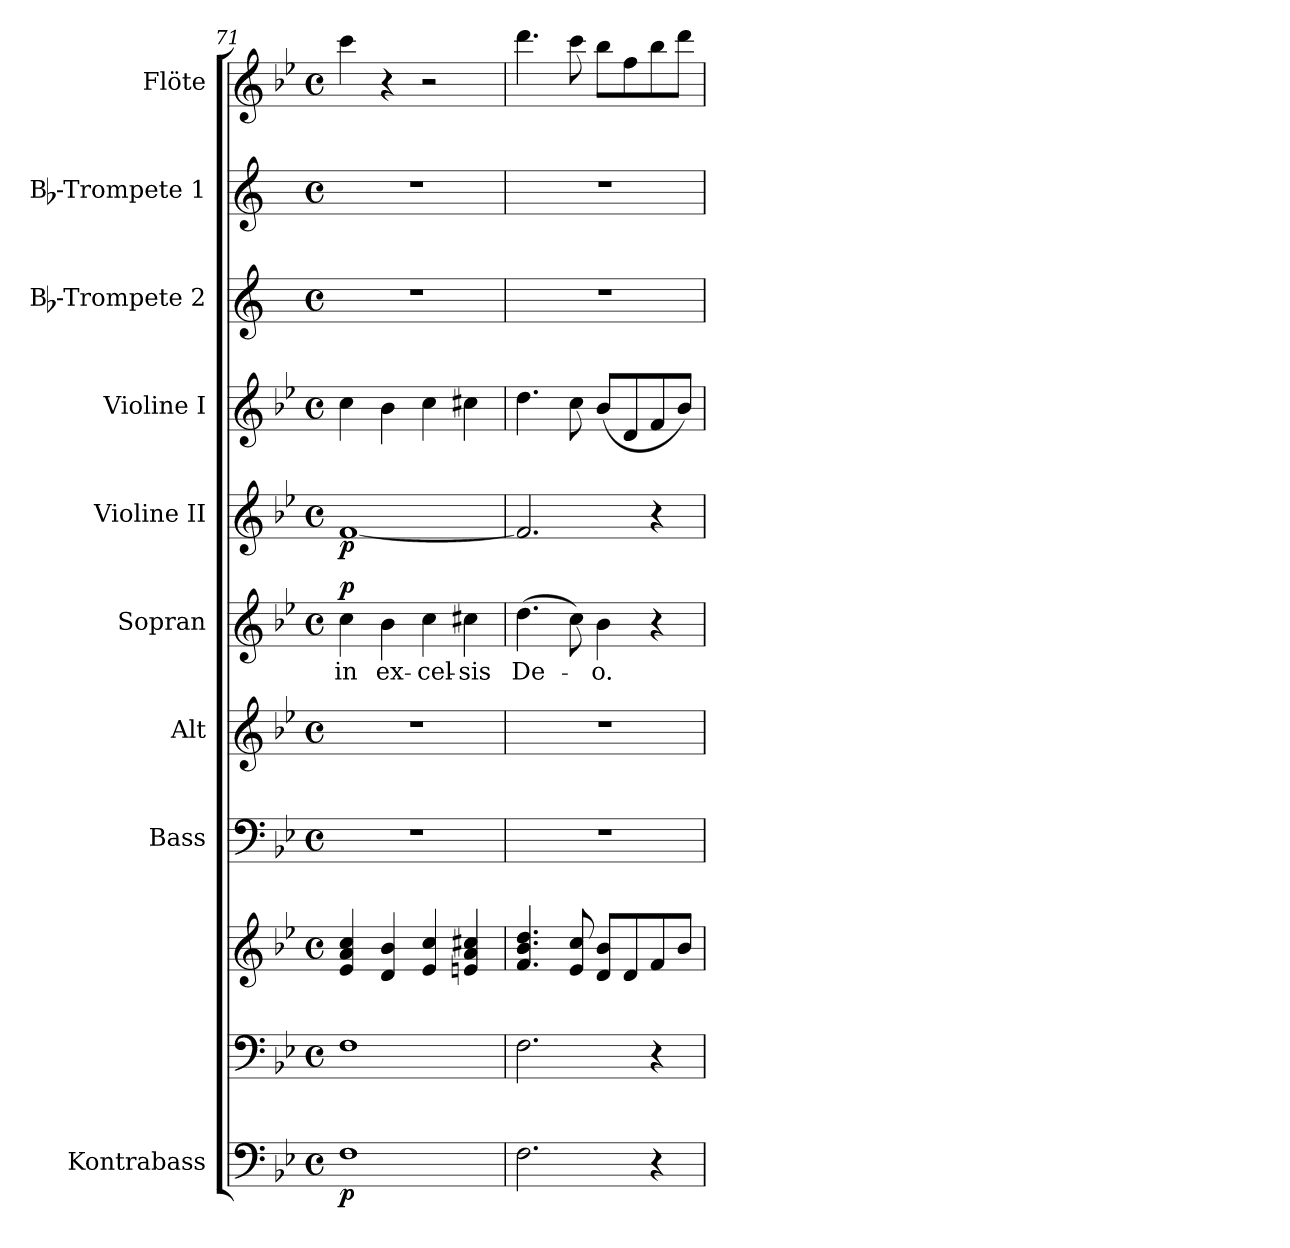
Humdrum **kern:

**kern	**dynam	**kern	**kern	**kern	**kern	**kern	**text	**dynam	**kern	**dynam	**kern	**kern	**kern	**kern
*part10	*part10	*part9	*part9	*part8	*part7	*part6	*part6	*part6	*part5	*part5	*part4	*part3	*part2	*part1
*staff11	*staff11	*staff10	*staff9	*staff8	*staff7	*staff6	*staff6	*staff6	*staff5	*staff5	*staff4	*staff3	*staff2	*staff1
*I"Kontrabass	*	*	*	*I"Bass	*I"Alt	*I"Sopran	*	*	*I"Violine II	*	*I"Violine I	*I"Bb-Trompete 2	*I"Bb-Trompete 1	*I"Flöte
*I'Kb.	*	*	*	*I'B.	*I'A.	*I'S.	*	*	*I'Vl. II	*	*I'Vl. I	*I'Bb Trp. 2	*I'Bb Trp. 1	*I'Fl.
*clefF4	*	*clefF4	*clefG2	*clefF4	*clefG2	*clefG2	*	*	*clefG2	*	*clefG2	*clefG2	*clefG2	*clefG2
*ITrd7c12	*	*	*	*	*	*	*	*	*	*	*	*ITrd1c2	*ITrd1c2	*
*k[b-e-]	*	*k[b-e-]	*k[b-e-]	*k[b-e-]	*k[b-e-]	*k[b-e-]	*	*	*k[b-e-]	*	*k[b-e-]	*k[b-e-]	*k[b-e-]	*k[b-e-]
*B-:	*	*B-:	*B-:	*B-:	*B-:	*B-:	*	*	*B-:	*	*B-:	*B-:	*B-:	*B-:
*M4/4	*	*M4/4	*M4/4	*M4/4	*M4/4	*M4/4	*	*	*M4/4	*	*M4/4	*M4/4	*M4/4	*M4/4
*met(c)	*	*met(c)	*met(c)	*met(c)	*met(c)	*met(c)	*	*	*met(c)	*	*met(c)	*met(c)	*met(c)	*met(c)
=71	=71	=71	=71	=71	=71	=71	=71	=71	=71	=71	=71	=71	=71	=71
!	!LO:DY:b	!	!	!	!	!	!LO:LY:b	!LO:DY:a	!	!LO:DY:b	!	!	!	!
1FF	p	1F	4e-/ 4a/ 4cc/	1r	1r	4cc\	in	p	[1f	p	4cc\	1r	1r	4ccc\
!	!	!	!	!	!	!	!LO:LY:b	!	!	!	!	!	!	!
.	.	.	4d/ 4b-/	.	.	4b-\	ex-	.	.	.	4b-\	.	.	4r
!	!	!	!	!	!	!	!LO:LY:b	!	!	!	!	!	!	!
.	.	.	4e-/ 4cc/	.	.	4cc\	-cel-	.	.	.	4cc\	.	.	2r
!	!	!	!	!	!	!	!LO:LY:b	!	!	!	!	!	!	!
.	.	.	4en/ 4a/ 4cc#X/	.	.	4cc#X\	-sis	.	.	.	4cc#X\	.	.	.
=72	=72	=72	=72	=72	=72	=72	=72	=72	=72	=72	=72	=72	=72	=72
!	!	!	!	!	!	!	!LO:LY:b	!	!	!	!	!	!	!
2.FF\	.	2.F\	4.f/ 4.b-/ 4.dd/	1r	1r	(>4.dd\	De-	.	2.f/]	.	4.dd\	1r	1r	4.ddd\
.	.	.	8e-/ 8cc/	.	.	8cc\)	.	.	.	.	8cc\	.	.	8ccc\
!	!	!	!	!	!	!	!LO:LY:b	!	!	!	!	!	!	!
.	.	.	8d/ 8b-/L	.	.	4b-\	-o.	.	.	.	(<8b-/L	.	.	8bb-\L
.	.	.	8d/	.	.	.	.	.	.	.	8d/	.	.	8ff\
4r	.	4r	8f/	.	.	4r	.	.	4r	.	8f/	.	.	8bb-\
.	.	.	8b-/J	.	.	.	.	.	.	.	8b-/J)	.	.	8ddd\J
=	=	=	=	=	=	=	=	=	=	=	=	=	=	=
*-	*-	*-	*-	*-	*-	*-	*-	*-	*-	*-	*-	*-	*-	*-
